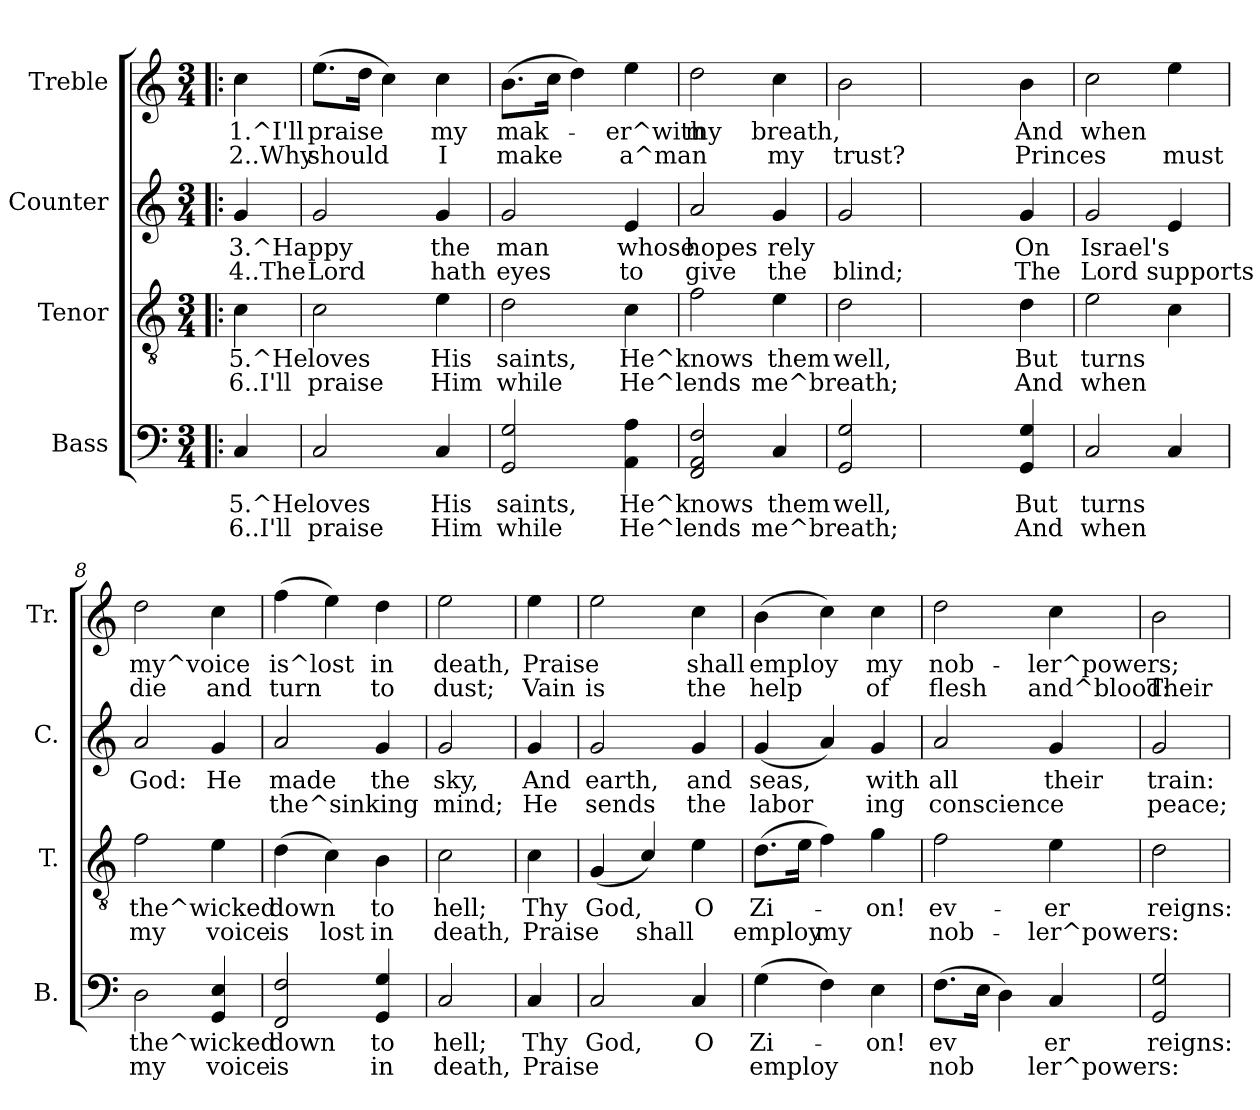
**kern	**text	**text	**kern	**text	**text	**kern	**text	**text	**kern	**text	**text
*part4	*part4	*part4	*part3	*part3	*part3	*part2	*part2	*part2	*part1	*part1	*part1
*staff4	*staff4	*staff4	*staff3	*staff3	*staff3	*staff2	*staff2	*staff2	*staff1	*staff1	*staff1
*I"Bass	*	*	*I"Tenor	*	*	*I"Counter	*	*	*I"Treble	*	*
*I'B.	*	*	*I'T.	*	*	*I'C.	*	*	*I'Tr.	*	*
!!LO:PB:g=z
*stria5	*	*	*stria5	*	*	*stria5	*	*	*stria5	*	*
*clefF4	*	*	*clefGv2	*	*	*clefG2	*	*	*clefG2	*	*
*k[]	*	*	*k[]	*	*	*k[]	*	*	*k[]	*	*
*C:	*	*	*C:	*	*	*C:	*	*	*C:	*	*
*M3/4	*	*	*M3/4	*	*	*M3/4	*	*	*M3/4	*	*
=1!|:	=1!|:	=1!|:	=1!|:	=1!|:	=1!|:	=1!|:	=1!|:	=1!|:	=1!|:	=1!|:	=1!|:
!	!LO:LY:a:rj	!LO:LY:b:rj	!	!LO:LY:b:rj	!LO:LY:b:rj	!	!LO:LY:b:rj	!LO:LY:b:rj	!	!LO:LY:b:rj	!LO:LY:b:rj
4C/	5.^He	6..I'll	4c\	5.^He	6..I'll	4g/	3.^Happy	4..The	4cc\	1.^I'll	2..Why
=2	=2	=2	=2	=2	=2	=2	=2	=2	=2	=2	=2
!	!LO:LY:a:rj	!LO:LY:b:rj	!	!LO:LY:b:rj	!LO:LY:b:rj	!	!LO:LY:b:rj	!LO:LY:b:rj	!	!LO:LY:b:rj	!LO:LY:b:rj
2C/	loves	praise	2c\	loves	praise	2g/	.	Lord	(>8.ee\L	praise	should
!	!	!	!	!	!	!	!	!	!	!LO:LY:b:rj	!LO:LY:b:rj
.	.	.	.	.	.	.	.	.	16dd\J	.	.
!	!	!	!	!	!	!	!	!	!	!LO:LY:b:rj	!LO:LY:b:rj
.	.	.	.	.	.	.	.	.	4cc\)	.	.
!	!LO:LY:a:rj	!LO:LY:b:rj	!	!LO:LY:b:rj	!LO:LY:b:rj	!	!LO:LY:b:rj	!LO:LY:b:rj	!	!LO:LY:b:rj	!LO:LY:b:rj
4C/	His	Him	4e\	His	Him	4g/	the	hath	4cc\	my	I
=3	=3	=3	=3	=3	=3	=3	=3	=3	=3	=3	=3
!	!LO:LY:a:rj	!LO:LY:b:rj	!	!LO:LY:b:rj	!LO:LY:b:rj	!	!LO:LY:b:rj	!LO:LY:b:rj	!	!LO:LY:b:rj	!LO:LY:b:rj
2GG/ 2G/	saints,	while	2d\	saints,	while	2g/	man	eyes	(>8.b\L	mak-	-make
!	!	!	!	!	!	!	!	!	!	!LO:LY:b:rj	!LO:LY:b:rj
.	.	.	.	.	.	.	.	.	16cc\J	.	.
!	!	!	!	!	!	!	!	!	!	!LO:LY:b:rj	!LO:LY:b:rj
.	.	.	.	.	.	.	.	.	4dd\)	.	.
!	!LO:LY:a:rj	!LO:LY:b:rj	!	!LO:LY:b:rj	!LO:LY:b:rj	!	!LO:LY:b:rj	!LO:LY:b:rj	!	!LO:LY:b:rj	!LO:LY:b:rj
4A\ 4AA\	He^knows	He^lends	4c\	He^knows	He^lends	4e/	whose	to	4ee\	er^with	a^man
=4	=4	=4	=4	=4	=4	=4	=4	=4	=4	=4	=4
!	!LO:LY:a:rj	!LO:LY:b:rj	!	!LO:LY:b:rj	!LO:LY:b:rj	!	!LO:LY:b:rj	!LO:LY:b:rj	!	!LO:LY:b:rj	!LO:LY:b:rj
2AA/ 2FF/ 2F/	.	.	2f\	.	.	2a/	hopes	give	2dd\	my	.
!	!LO:LY:a:rj	!LO:LY:b:rj	!	!LO:LY:b:rj	!LO:LY:b:rj	!	!LO:LY:b:rj	!LO:LY:b:rj	!	!LO:LY:b:rj	!LO:LY:b:rj
4C/	them	me^breath;	4e\	them	me^breath;	4g/	rely	the	4cc\	breath,	my
=5	=5	=5	=5	=5	=5	=5	=5	=5	=5	=5	=5
!	!LO:LY:a:rj	!	!	!LO:LY:b:rj	!	!	!LO:LY:b:rj	!LO:LY:b:rj	!	!LO:LY:b:rj	!LO:LY:b:rj
2G/ 2GG/	well,	.	2d\	well,	.	2g/	.	blind;	2b>\	.	trust?
=6	=6	=6	=6	=6	=6	=6	=6	=6	=6	=6	=6
!	!LO:LY:a:rj	!LO:LY:b:rj	!	!LO:LY:b:rj	!LO:LY:b:rj	!	!LO:LY:b:rj	!LO:LY:b:rj	!	!LO:LY:b:rj	!LO:LY:b:rj
4G/ 4GG/	But	And	4d\	But	And	4g/	On	The	4b\	And	Princes
=7	=7	=7	=7	=7	=7	=7	=7	=7	=7	=7	=7
!	!LO:LY:a:rj	!LO:LY:b:rj	!	!LO:LY:b:rj	!LO:LY:b:rj	!	!LO:LY:b:rj	!LO:LY:b:rj	!	!LO:LY:b:rj	!LO:LY:b:rj
2C/	turns	when	2e\	turns	when	2g/	Israel's	Lord	2cc\	when	.
!	!LO:LY:a:rj	!LO:LY:b:rj	!	!LO:LY:b:rj	!LO:LY:b:rj	!	!LO:LY:b:rj	!LO:LY:b:rj	!	!LO:LY:b:rj	!LO:LY:b:rj
4C/	.	.	4c\	.	.	4e/	.	supports	4ee\	.	must
=8	=8	=8	=8	=8	=8	=8	=8	=8	=8	=8	=8
!	!LO:LY:a:rj	!LO:LY:b:rj	!	!LO:LY:b:rj	!LO:LY:b:rj	!	!LO:LY:b:rj	!	!	!LO:LY:b:rj	!LO:LY:b:rj
2D\	the^wicked	my	2f\	the^wicked	my	2a/	God:	.	2dd\	my^voice	die
!	!LO:LY:a:rj	!LO:LY:b:rj	!	!LO:LY:b:rj	!LO:LY:b:rj	!	!LO:LY:b:rj	!	!	!LO:LY:b:rj	!LO:LY:b:rj
4E/ 4GG/	.	voice	4e\	.	voice	4g/	He	.	4cc\	.	and
=9	=9	=9	=9	=9	=9	=9	=9	=9	=9	=9	=9
!	!LO:LY:a:rj	!LO:LY:b:rj	!	!LO:LY:b:rj	!LO:LY:b:rj	!	!LO:LY:b:rj	!LO:LY:b:rj	!	!LO:LY:b:rj	!LO:LY:b:rj
2FF/ 2F/	down	is	(>4d\	down	is	2a/	made	the^sinking	(>4ff\	is^lost	turn
!	!	!	!	!LO:LY:b:rj	!LO:LY:b:rj	!	!	!	!	!LO:LY:b:rj	!LO:LY:b:rj
.	.	.	4c\)	.	lost	.	.	.	4ee\)	.	.
!	!LO:LY:a:rj	!LO:LY:b:rj	!	!LO:LY:b:rj	!LO:LY:b:rj	!	!LO:LY:b:rj	!LO:LY:b:rj	!	!LO:LY:b:rj	!LO:LY:b:rj
4G/ 4GG/	to	in	4B\	to	in	4g/	the	.	4dd\	in	to
=10	=10	=10	=10	=10	=10	=10	=10	=10	=10	=10	=10
!	!LO:LY:a:rj	!LO:LY:b:rj	!	!LO:LY:b:rj	!LO:LY:b:rj	!	!LO:LY:b:rj	!LO:LY:b:rj	!	!LO:LY:b:rj	!LO:LY:b:rj
2C/	hell;	death,	2c\	hell;	death,	2g/	sky,	mind;	2ee\	death,	dust;
=11	=11	=11	=11	=11	=11	=11	=11	=11	=11	=11	=11
!	!LO:LY:a:rj	!LO:LY:b:rj	!	!LO:LY:b:rj	!LO:LY:b:rj	!	!LO:LY:b:rj	!LO:LY:b:rj	!	!LO:LY:b:rj	!LO:LY:b:rj
4C/	Thy	Praise	4c\	Thy	Praise	4g/	And	He	4ee\	Praise	Vain
=12	=12	=12	=12	=12	=12	=12	=12	=12	=12	=12	=12
!	!LO:LY:a:rj	!	!	!LO:LY:b:rj	!LO:LY:b:rj	!	!LO:LY:b:rj	!LO:LY:b:rj	!	!LO:LY:b:rj	!LO:LY:b:rj
2C/	God,	.	(<4G/	God,	.	2g/	earth,	sends	2ee>\	.	is
!	!	!	!	!LO:LY:b:rj	!LO:LY:b:rj	!	!	!	!	!	!
.	.	.	4c/)	.	shall	.	.	.	.	.	.
!	!LO:LY:a:rj	!	!	!LO:LY:b:rj	!LO:LY:b:rj	!	!LO:LY:b:rj	!LO:LY:b:rj	!	!LO:LY:b:rj	!LO:LY:b:rj
4C/	O	.	4e\	O	.	4g/	and	the	4cc\	shall	the
=13	=13	=13	=13	=13	=13	=13	=13	=13	=13	=13	=13
!	!LO:LY:a:rj	!LO:LY:b:rj	!	!LO:LY:b:rj	!LO:LY:b:rj	!	!LO:LY:b:rj	!LO:LY:b:rj	!	!LO:LY:b:rj	!LO:LY:b:rj
(>4G\	Zi-	-employ	(>8.d\L	Zi-	-employ	(<4g/	seas,	labor-	(>4b\	employ	help
!	!	!	!	!LO:LY:b:rj	!LO:LY:b:rj	!	!	!	!	!	!
.	.	.	16e\J	.	.	.	.	.	.	.	.
!	!LO:LY:a:rj	!LO:LY:b:rj	!	!LO:LY:b:rj	!LO:LY:b:rj	!	!LO:LY:b:rj	!LO:LY:b:rj	!	!LO:LY:b:rj	!LO:LY:b:rj
4F\)	.	.	4f\)	.	my	4a/)	--	-	4cc\)	.	.
!	!LO:LY:a:rj	!LO:LY:b:rj	!	!LO:LY:b:rj	!LO:LY:b:rj	!	!LO:LY:b:rj	!LO:LY:b:rj	!	!LO:LY:b:rj	!LO:LY:b:rj
4E\	on!	.	4g\	on!	.	4g/	with	ing	4cc\	my	of
=14	=14	=14	=14	=14	=14	=14	=14	=14	=14	=14	=14
!	!LO:LY:a:rj	!LO:LY:b:rj	!	!LO:LY:b:rj	!LO:LY:b:rj	!	!LO:LY:b:rj	!LO:LY:b:rj	!	!LO:LY:b:rj	!LO:LY:b:rj
(>8.F\L	ev-	-nob-	2f\	ev-	-nob-	2a/	all	conscience	2dd\	nob-	-flesh
!	!LO:LY:a:rj	!LO:LY:b:rj	!	!	!	!	!	!	!	!	!
16E\J	--	-	.	.	.	.	.	.	.	.	.
!	!LO:LY:a:rj	!LO:LY:b:rj	!	!	!	!	!	!	!	!	!
4D\)	-	-	.	.	.	.	.	.	.	.	.
!	!LO:LY:a:rj	!LO:LY:b:rj	!	!LO:LY:b:rj	!LO:LY:b:rj	!	!LO:LY:b:rj	!LO:LY:b:rj	!	!LO:LY:b:rj	!LO:LY:b:rj
4C/	er	ler^powers:	4e\	-er	ler^powers:	4g/	their	.	4cc\	ler^powers;	and^blood:
=15	=15	=15	=15	=15	=15	=15	=15	=15	=15	=15	=15
!	!LO:LY:a:rj	!	!	!LO:LY:b:rj	!	!	!LO:LY:b:rj	!LO:LY:b:rj	!	!LO:LY:b:rj	!LO:LY:b:rj
2G/ 2GG/	reigns:	.	2d\	reigns:	.	2g/	train:	peace;	2b\	.	Their
=	=	=	=	=	=	=	=	=	=	=	=
*-	*-	*-	*-	*-	*-	*-	*-	*-	*-	*-	*-
